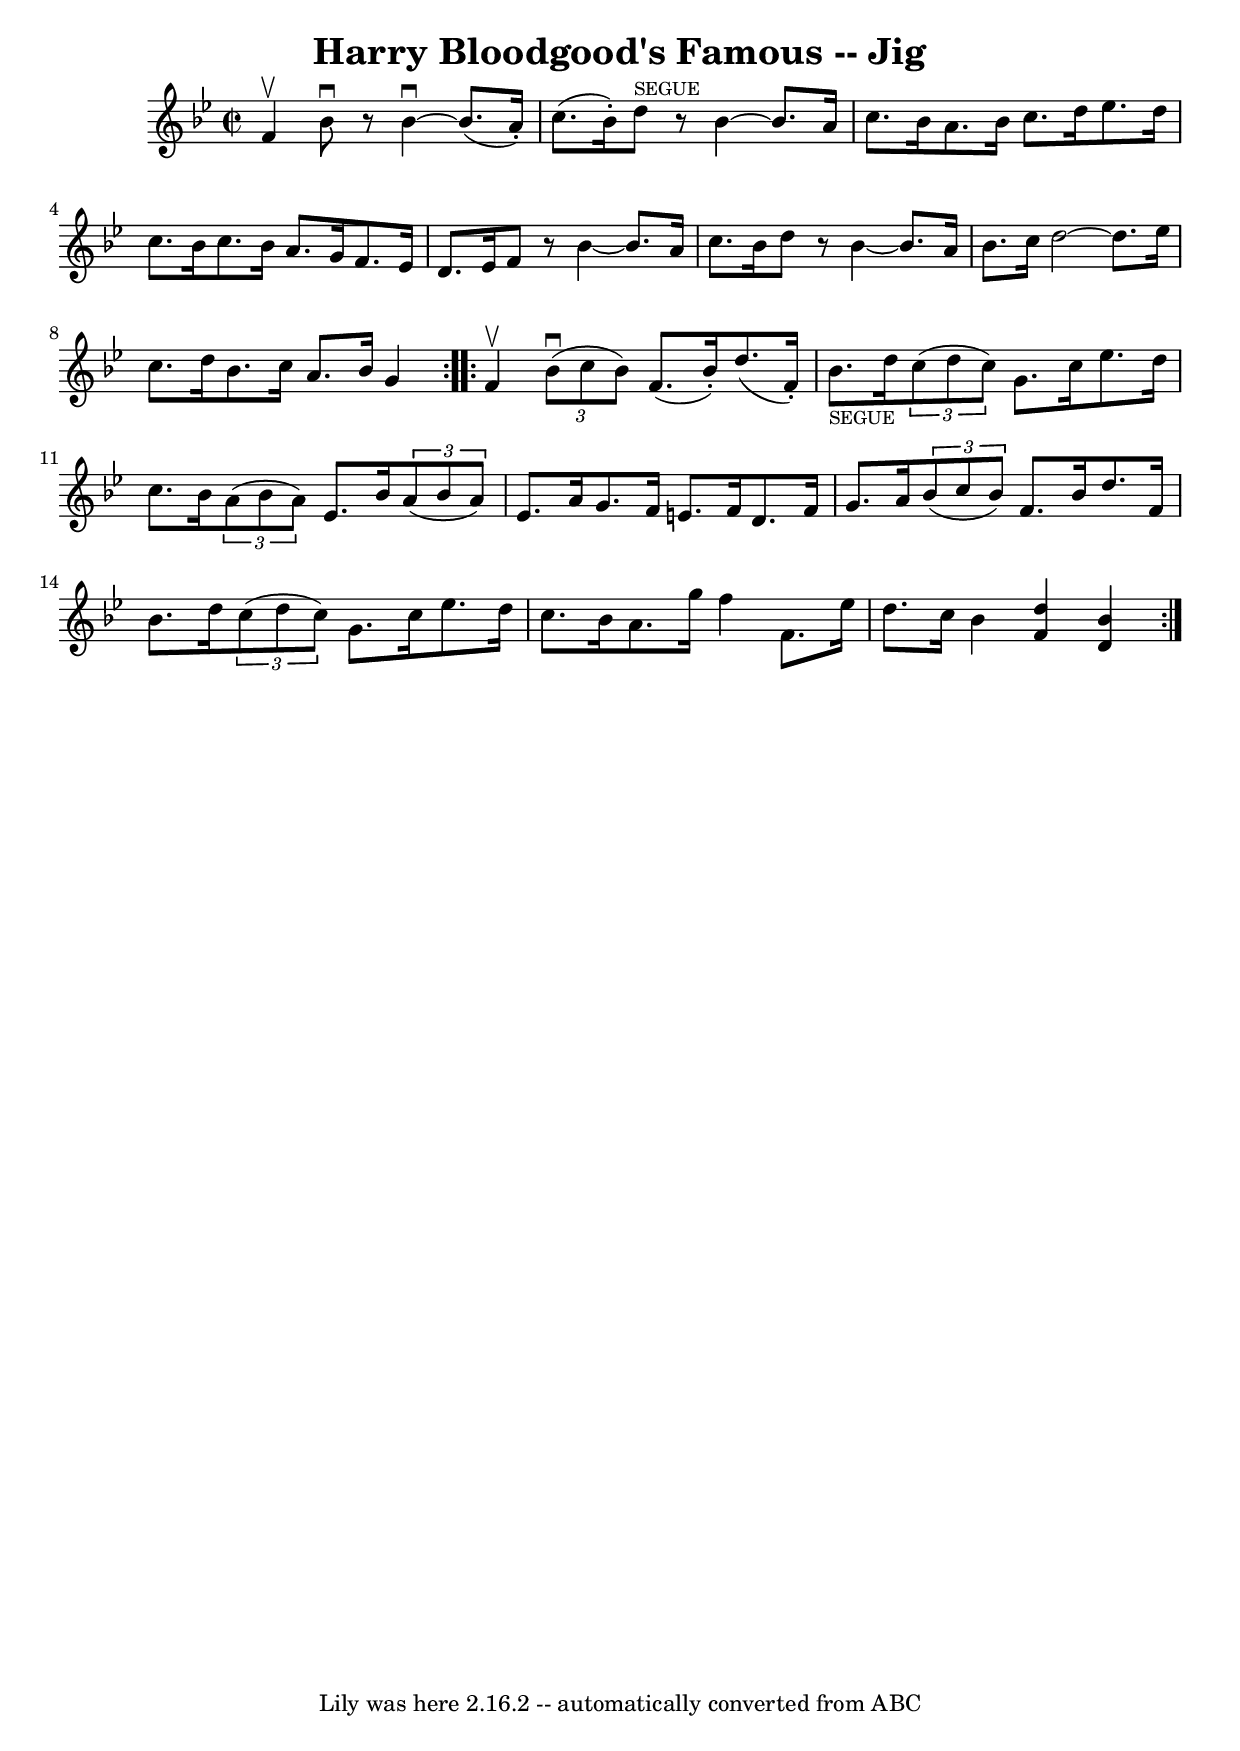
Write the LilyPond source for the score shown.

\version "2.16.2"
\include "Mammoth.ily"
\header {
  %% book = "Ryan's Mammoth Collection"
  crossRefNumber = "1"
  footnotes = "\\\\118 665"
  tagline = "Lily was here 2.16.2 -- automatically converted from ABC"
  title = "Harry Bloodgood's Famous -- Jig"

}
voicedefault =  {



  \repeat volta 2 {

    \override Staff.TimeSignature #'style = #'C
    \time 2/2 
    \key bes \major f'4^\upbow |
    bes'8^\downbow   r8 
    bes'4^\downbow  ~ bes'8. (a'16 -.) c''8. (bes'16 -.)   |
    
    d''8^\segue   r8 bes'4   ~ bes'8. a'16 c''8. bes'16    
    |
    a'8. bes'16 c''8. d''16 ees''8. d''16 c''8.    
    bes'16    |
    c''8. bes'16 a'8. g'16 f'8. ees'16    
    d'8. ees'16    |
    f'8    r8 bes'4   ~ bes'8. a'16 c''8.   
    bes'16    |
    d''8    r8 bes'4   ~ bes'8. a'16 bes'8. c''16 
    |
    d''2   ~ d''8. ees''16 c''8. d''16    |
    
    bes'8. c''16 a'8. bes'16 g'4  
  }     
  \repeat volta 2 {
    f'4^\upbow 
    |
    \times 2/3 { bes'8^\downbow(c''8 bes'8) 
	       } f'8. (
    bes'16 -.) d''8. (f'16 -.) bes'8._\segue d''16    |
    
    \times 2/3 { c''8 (d''8 c''8) 
	       } g'8. c''16 ees''8. d''16  
    c''8. bes'16    |
    \times 2/3 { a'8 (bes'8 a'8) 
	       }   
    ees'8. bes'16    \times 2/3 { a'8 (bes'8 a'8) 
				} ees'8. a'16  
    |
    g'8. f'16 e'8. f'16 d'8. f'16 g'8. a'16    
    |
    \times 2/3 { bes'8 (c''8 bes'8) 
	       } f'8. bes'16    
    d''8. f'16 bes'8. d''16    |
    \times 2/3 { c''8 (d''8    
		 c''8) 
	       } g'8. c''16 ees''8. d''16 c''8. bes'16    |
    
    a'8. g''16 f''4 f'8. ees''16 d''8. c''16    |
    
    bes'4  << f'4 d''4   >> << d'4 bes'4   >> 
  }   

}

\score{
  <<

    \context Staff="default"
    {
      \voicedefault 
      
    }

  >>
  \layout {
    
  }
  \midi {
  }

}
